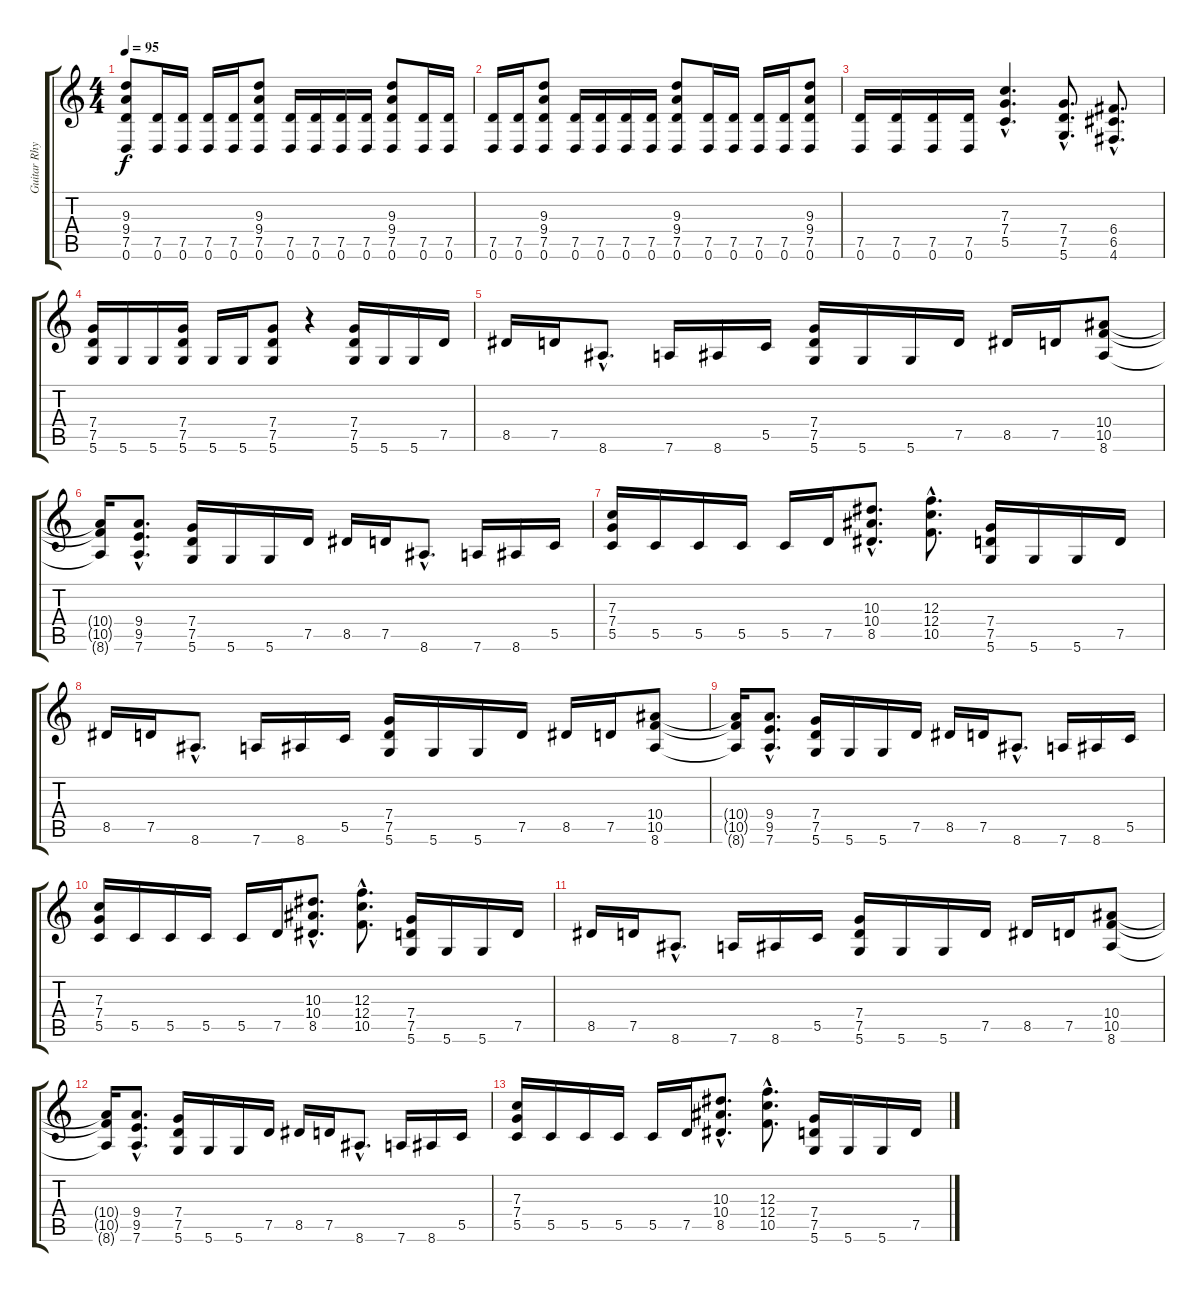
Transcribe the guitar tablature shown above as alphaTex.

\track ("Guitar Rhythm" "Guitar Rhy") {instrument distortionguitar}
\staff {score tabs}
\tuning (D4 A3 F3 C3 G2 D2) {hide}
\ts (4 4)
\tempo 95
\clef g2
\ks c
(9.3 9.4 7.5 0.6).8{dy f} (7.5 0.6).16 (7.5 0.6).16 (7.5 0.6).16 (7.5 0.6).16 (9.3 9.4 7.5 0.6).8 (7.5 0.6).16 (7.5 0.6).16 (7.5 0.6).16 (7.5 0.6).16 (9.3 9.4 7.5 0.6).8 (7.5 0.6).16 (7.5 0.6).16 |
(7.5 0.6).16 (7.5 0.6).16 (9.3 9.4 7.5 0.6).8 (7.5 0.6).16 (7.5 0.6).16 (7.5 0.6).16 (7.5 0.6).16 (9.3 9.4 7.5 0.6).8 (7.5 0.6).16 (7.5 0.6).16 (7.5 0.6).16 (7.5 0.6).16 (9.3 9.4 7.5 0.6).8 |
(7.5 0.6).16 (7.5 0.6).16 (7.5 0.6).16 (7.5 0.6).16 (7.3{hac} 7.4{hac} 5.5{hac}).4{d} (7.4{hac} 7.5{hac} 5.6{hac}).8{d} (6.4{hac} 6.5{hac} 4.6{hac}).8{d} |
(7.4 7.5 5.6).16 5.6.16 5.6.16 (7.4 7.5 5.6).16 5.6.16 5.6.16 (7.4 7.5 5.6).8 r.4 (7.4 7.5 5.6).16 5.6.16 5.6.16 7.5.16 |
8.5.16 7.5.16 8.6{hac}.8{d} 7.6.16 8.6.16 5.5.16 (7.4 7.5 5.6).16 5.6.16 5.6.16 7.5.16 8.5.16 7.5.16 (10.4 10.5 8.6).8 |
(10.4{t} 10.5{t} 8.6{t}).16 (9.4{hac} 9.5{hac} 7.6{hac}).8{d} (7.4 7.5 5.6).16 5.6.16 5.6.16 7.5.16 8.5.16 7.5.16 8.6{hac}.8{d} 7.6.16 8.6.16 5.5.16 |
(7.3 7.4 5.5).16 5.5.16 5.5.16 5.5.16 5.5.16 7.5.16 (10.3{hac} 10.4{hac} 8.5{hac}).8{d} (12.3{hac} 12.4{hac} 10.5{hac}).8{d} (7.4 7.5 5.6).16 5.6.16 5.6.16 7.5.16 |
8.5.16 7.5.16 8.6{hac}.8{d} 7.6.16 8.6.16 5.5.16 (7.4 7.5 5.6).16 5.6.16 5.6.16 7.5.16 8.5.16 7.5.16 (10.4 10.5 8.6).8 |
(10.4{t} 10.5{t} 8.6{t}).16 (9.4{hac} 9.5{hac} 7.6{hac}).8{d} (7.4 7.5 5.6).16 5.6.16 5.6.16 7.5.16 8.5.16 7.5.16 8.6{hac}.8{d} 7.6.16 8.6.16 5.5.16 |
(7.3 7.4 5.5).16 5.5.16 5.5.16 5.5.16 5.5.16 7.5.16 (10.3{hac} 10.4{hac} 8.5{hac}).8{d} (12.3{hac} 12.4{hac} 10.5{hac}).8{d} (7.4 7.5 5.6).16 5.6.16 5.6.16 7.5.16 |
8.5.16 7.5.16 8.6{hac}.8{d} 7.6.16 8.6.16 5.5.16 (7.4 7.5 5.6).16 5.6.16 5.6.16 7.5.16 8.5.16 7.5.16 (10.4 10.5 8.6).8 |
(10.4{t} 10.5{t} 8.6{t}).16 (9.4{hac} 9.5{hac} 7.6{hac}).8{d} (7.4 7.5 5.6).16 5.6.16 5.6.16 7.5.16 8.5.16 7.5.16 8.6{hac}.8{d} 7.6.16 8.6.16 5.5.16 |
(7.3 7.4 5.5).16 5.5.16 5.5.16 5.5.16 5.5.16 7.5.16 (10.3{hac} 10.4{hac} 8.5{hac}).8{d} (12.3{hac} 12.4{hac} 10.5{hac}).8{d} (7.4 7.5 5.6).16 5.6.16 5.6.16 7.5.16
